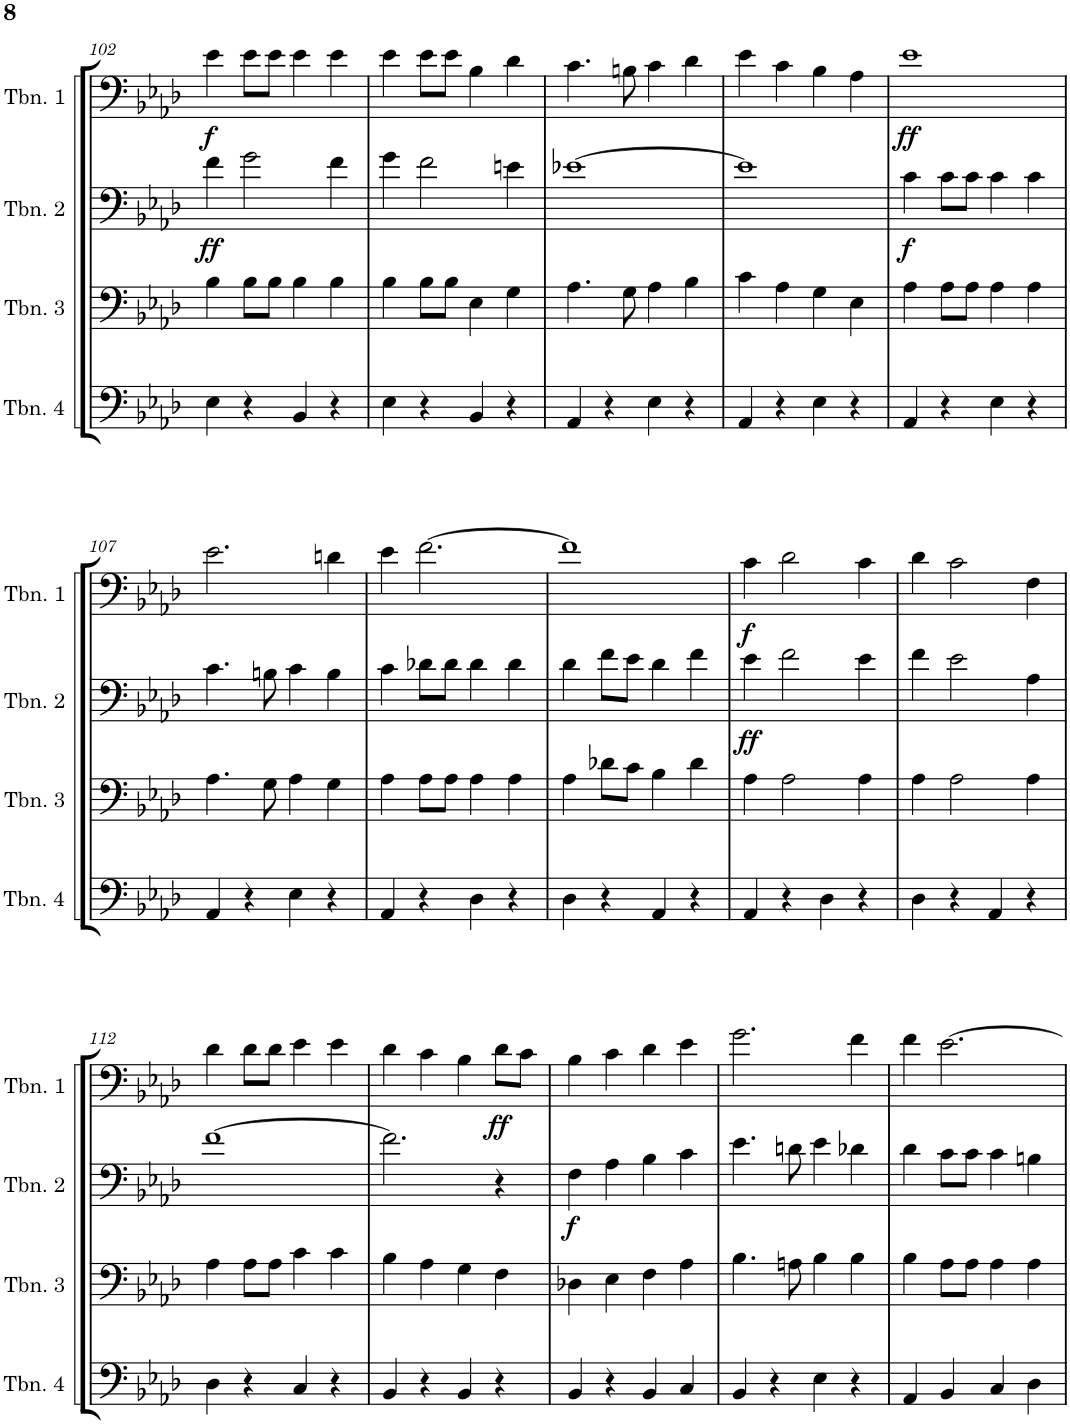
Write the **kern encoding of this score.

**kern	**kern	**kern	**dynam	**kern	**dynam
*part4	*part3	*part2	*part2	*part1	*part1
*staff4	*staff3	*staff2	*staff2	*staff1	*staff1
*I"Trombone 4	*I"Trombone 3	*I"Trombone 2	*	*I"Trombone 1	*
*I'Tbn. 4	*I'Tbn. 3	*I'Tbn. 2	*	*I'Tbn. 1	*
!!LO:PB:g=z
*clefF4	*clefF4	*clefF4	*	*clefF4	*
*k[b-e-a-d-]	*k[b-e-a-d-]	*k[b-e-a-d-]	*	*k[b-e-a-d-]	*
*M2/2	*M2/2	*M2/2	*	*M2/2	*
*met(c|)	*met(c|)	*met(c|)	*	*met(c|)	*
=102	=102	=102	=102	=102	=102
!	!	!	!LO:DY:b	!	!LO:DY:b
4E-\	4B-\	4f\	ff	4e-\	f
4r	8B-\L	2g\	.	8e-\L	.
.	8B-\J	.	.	8e-\J	.
4BB-/	4B-\	.	.	4e-\	.
4r	4B-\	4f\	.	4e-\	.
=103	=103	=103	=103	=103	=103
4E-\	4B-\	4g\	.	4e-\	.
4r	8B-\L	2f\	.	8e-\L	.
.	8B-\J	.	.	8e-\J	.
4BB-/	4E-\	.	.	4B-\	.
4r	4G\	4en\	.	4d-\	.
=104	=104	=104	=104	=104	=104
4AA-/	4.A-\	[1e-X	.	4.c\	.
4r	.	.	.	.	.
.	8G\	.	.	8Bn\	.
4E-\	4A-\	.	.	4c\	.
4r	4B-\	.	.	4d-\	.
=105	=105	=105	=105	=105	=105
4AA-/	4c\	1e-]	.	4e-\	.
4r	4A-\	.	.	4c\	.
4E-\	4G\	.	.	4B-\	.
4r	4E-\	.	.	4A-\	.
=106	=106	=106	=106	=106	=106
!	!	!	!LO:DY:b	!	!LO:DY:b
4AA-/	4A-\	4c\	f	1e-	ff
4r	8A-\L	8c\L	.	.	.
.	8A-\J	8c\J	.	.	.
4E-\	4A-\	4c\	.	.	.
4r	4A-\	4c\	.	.	.
!!LO:LB:g=z
=107	=107	=107	=107	=107	=107
4AA-/	4.A-\	4.c\	.	2.e-\	.
4r	.	.	.	.	.
.	8G\	8Bn\	.	.	.
4E-\	4A-\	4c\	.	.	.
4r	4G\	4B\	.	4dn\	.
=108	=108	=108	=108	=108	=108
4AA-/	4A-\	4c\	.	4e-\	.
4r	8A-\L	8d-X\L	.	[2.f\	.
.	8A-\J	8d-\J	.	.	.
4D-\	4A-\	4d-\	.	.	.
4r	4A-\	4d-\	.	.	.
=109	=109	=109	=109	=109	=109
4D-\	4A-\	4d-\	.	1f]	.
4r	8d-X\L	8f\L	.	.	.
.	8c\J	8e-\J	.	.	.
4AA-/	4B-\	4d-\	.	.	.
4r	4d-\	4f\	.	.	.
=110	=110	=110	=110	=110	=110
!	!	!	!LO:DY:b	!	!LO:DY:b
4AA-/	4A-\	4e-\	ff	4c\	f
4r	2A-\	2f\	.	2d-\	.
4D-\	.	.	.	.	.
4r	4A-\	4e-\	.	4c\	.
=111	=111	=111	=111	=111	=111
4D-\	4A-\	4f\	.	4d-\	.
4r	2A-\	2e-\	.	2c\	.
4AA-/	.	.	.	.	.
4r	4A-\	4A-\	.	4F\	.
!!LO:LB:g=z
=112	=112	=112	=112	=112	=112
4D-\	4A-\	[1f	.	4d-\	.
4r	8A-\L	.	.	8d-\L	.
.	8A-\J	.	.	8d-\J	.
4C/	4c\	.	.	4e-\	.
4r	4c\	.	.	4e-\	.
=113	=113	=113	=113	=113	=113
4BB-/	4B-\	2.f\]	.	4d-\	.
4r	4A-\	.	.	4c\	.
4BB-/	4G\	.	.	4B-\	.
!	!	!	!	!	!LO:DY:b
4r	4F\	4r	.	8d-\L	ff
.	.	.	.	8c\J	.
=114	=114	=114	=114	=114	=114
!	!	!	!LO:DY:b	!	!
4BB-/	4D-X\	4F\	f	4B-\	.
4r	4E-\	4A-\	.	4c\	.
4BB-/	4F\	4B-\	.	4d-\	.
4C/	4A-\	4c\	.	4e-\	.
=115	=115	=115	=115	=115	=115
4BB-/	4.B-\	4.e-\	.	2.g\	.
4r	.	.	.	.	.
.	8An\	8dn\	.	.	.
4E-\	4B-\	4e-\	.	.	.
4r	4B-\	4d-X\	.	4f\	.
=116	=116	=116	=116	=116	=116
4AA-/	4B-\	4d-\	.	4f\	.
4BB-/	8A-\L	8c\L	.	[2.e-\	.
.	8A-\J	8c\J	.	.	.
4C/	4A-\	4c\	.	.	.
4D-\	4A-\	4Bn\	.	.	.
=	=	=	=	=	=
*-	*-	*-	*-	*-	*-
